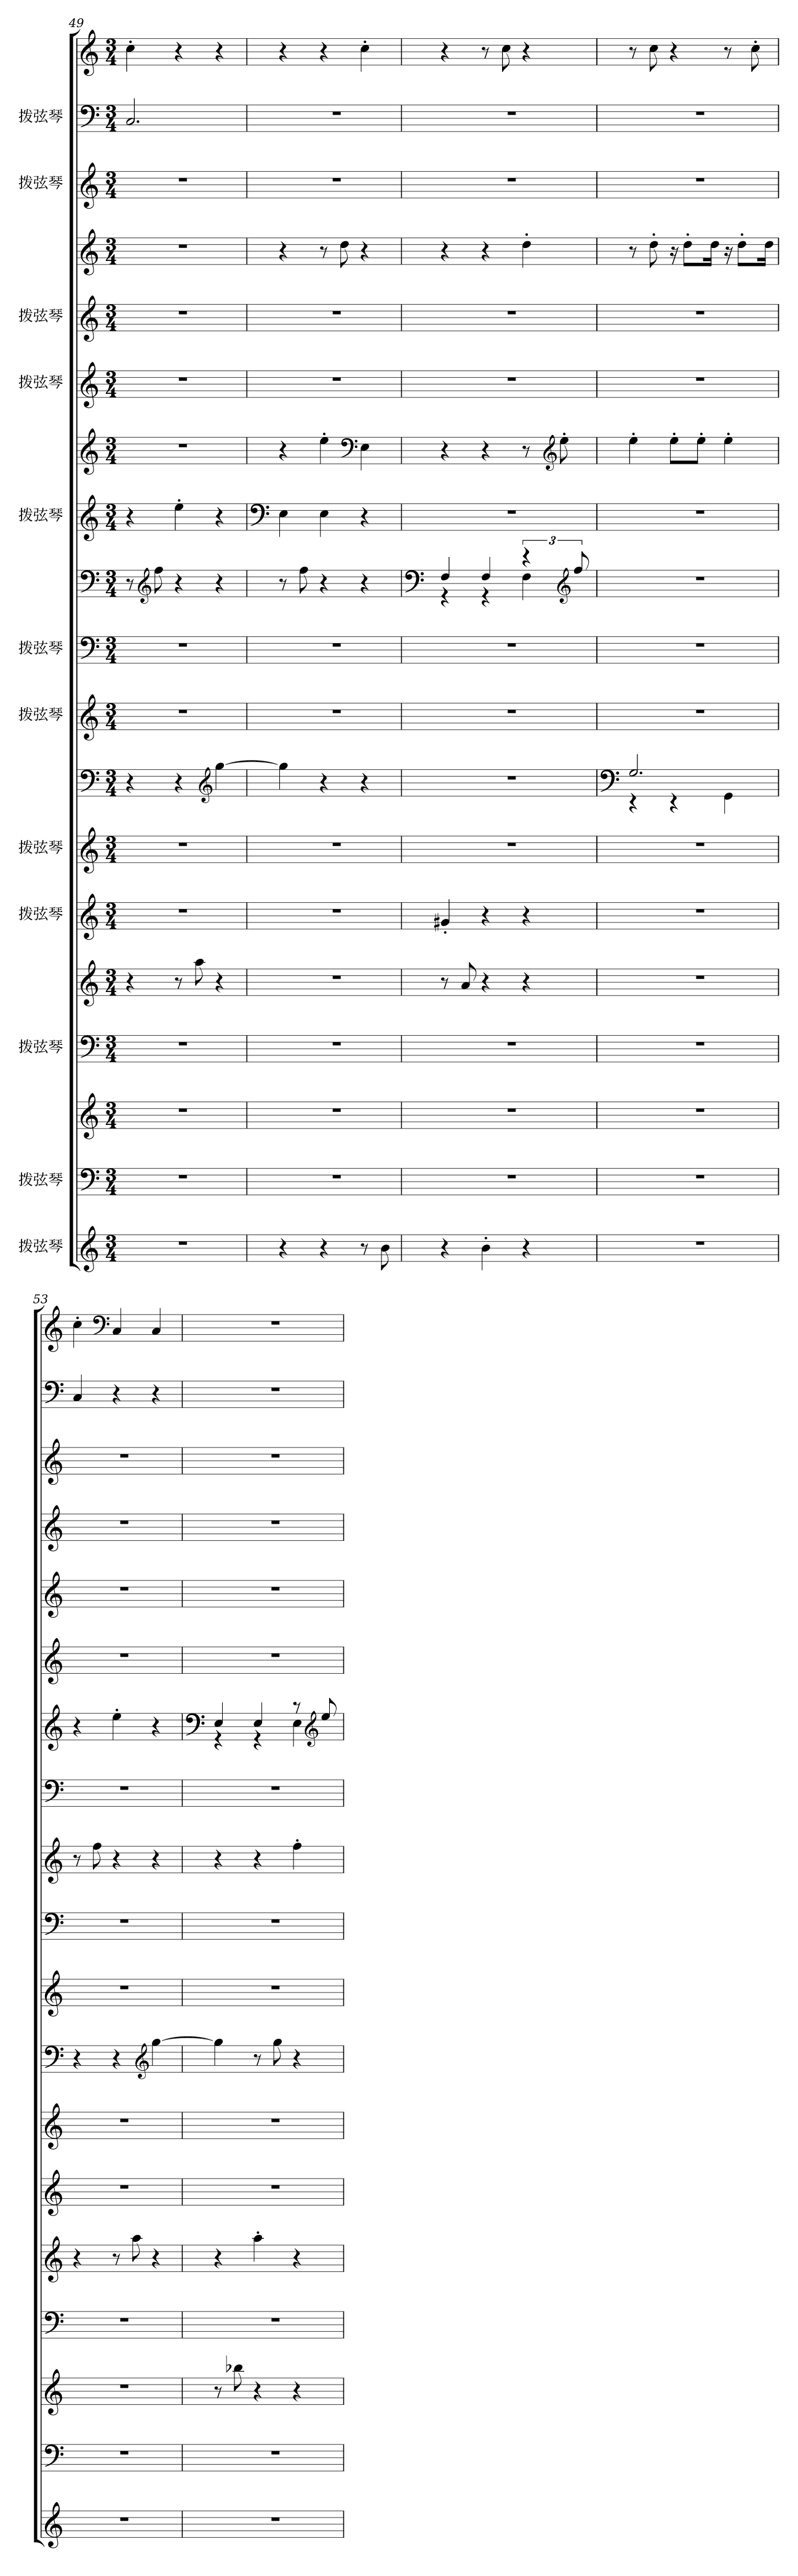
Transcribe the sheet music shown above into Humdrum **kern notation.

**kern	**kern	**kern	**kern	**kern	**kern	**kern	**kern	**kern	**kern	**kern	**kern	**kern	**kern	**kern	**kern	**kern	**kern	**kern
*part12	*part11	*part11	*part10	*part10	*part9	*part8	*part8	*part7	*part6	*part6	*part5	*part5	*part4	*part3	*part3	*part2	*part1	*part1
*staff19	*staff18	*staff17	*staff16	*staff15	*staff14	*staff13	*staff12	*staff11	*staff10	*staff9	*staff8	*staff7	*staff6	*staff5	*staff4	*staff3	*staff2	*staff1
*I"拨弦琴	*I"拨弦琴	*	*I"拨弦琴	*	*I"拨弦琴	*I"拨弦琴	*	*I"拨弦琴	*I"拨弦琴	*	*I"拨弦琴	*	*I"拨弦琴	*I"拨弦琴	*	*I"拨弦琴	*I"拨弦琴	*
*clefG2	*clefF4	*clefG2	*clefF4	*clefG2	*clefG2	*clefG2	*clefF4	*clefG2	*clefF4	*clefF4	*clefG2	*clefG2	*clefG2	*clefG2	*clefG2	*clefG2	*clefF4	*clefG2
*k[]	*k[]	*k[]	*k[]	*k[]	*k[]	*k[]	*k[]	*k[]	*k[]	*k[]	*k[]	*k[]	*k[]	*k[]	*k[]	*k[]	*k[]	*k[]
*M3/4	*M3/4	*M3/4	*M3/4	*M3/4	*M3/4	*M3/4	*M3/4	*M3/4	*M3/4	*M3/4	*M3/4	*M3/4	*M3/4	*M3/4	*M3/4	*M3/4	*M3/4	*M3/4
=49	=49	=49	=49	=49	=49	=49	=49	=49	=49	=49	=49	=49	=49	=49	=49	=49	=49	=49
2.r	2.r	2.r	2.r	4r	2.r	2.r	4r	2.r	2.r	8r	4r	2.r	2.r	2.r	2.r	2.r	2.C/	4cc'\
*	*	*	*	*	*	*	*	*	*	*clefG2	*	*	*	*	*	*	*	*
.	.	.	.	.	.	.	.	.	.	8ff\	.	.	.	.	.	.	.	.
.	.	.	.	8r	.	.	4r	.	.	4r	4ee'\	.	.	.	.	.	.	4r
.	.	.	.	8aa\	.	.	.	.	.	.	.	.	.	.	.	.	.	.
*	*	*	*	*	*	*	*clefG2	*	*	*	*	*	*	*	*	*	*	*
.	.	.	.	4r	.	.	[4gg\	.	.	4r	4r	.	.	.	.	.	.	4r
=50	=50	=50	=50	=50	=50	=50	=50	=50	=50	=50	=50	=50	=50	=50	=50	=50	=50	=50
*	*	*	*	*	*	*	*	*	*	*	*clefF4	*	*	*	*	*	*	*
4r	2.r	2.r	2.r	2.r	2.r	2.r	4gg\]	2.r	2.r	8r	4E\	4r	2.r	2.r	4r	2.r	2.r	4r
.	.	.	.	.	.	.	.	.	.	8ff\	.	.	.	.	.	.	.	.
4r	.	.	.	.	.	.	4r	.	.	4r	4E\	4ee'\	.	.	8r	.	.	4r
.	.	.	.	.	.	.	.	.	.	.	.	.	.	.	8dd\	.	.	.
*	*	*	*	*	*	*	*	*	*	*	*	*clefF4	*	*	*	*	*	*
8r	.	.	.	.	.	.	4r	.	.	4r	4r	4E\	.	.	4r	.	.	4cc'\
8b\	.	.	.	.	.	.	.	.	.	.	.	.	.	.	.	.	.	.
=51	=51	=51	=51	=51	=51	=51	=51	=51	=51	=51	=51	=51	=51	=51	=51	=51	=51	=51
*	*	*	*	*	*	*	*	*	*	*clefF4	*	*	*	*	*	*	*	*
*	*	*	*	*	*	*	*	*	*	*^	*	*	*	*	*	*	*	*
4r	2.r	2.r	2.r	8r	4g#X'/	2.r	2.r	2.r	2.r	4F/	4r	2.r	4r	2.r	2.r	4r	2.r	2.r	4r
.	.	.	.	8a/	.	.	.	.	.	.	.	.	.	.	.	.	.	.	.
4b'\	.	.	.	4r	4r	.	.	.	.	4F/	4r	.	4r	.	.	4r	.	.	8r
.	.	.	.	.	.	.	.	.	.	.	.	.	.	.	.	.	.	.	8cc\
4r	.	.	.	4r	4r	.	.	.	.	6r	4F\	.	8r	.	.	4dd'\	.	.	4r
*	*	*	*	*	*	*	*	*	*	*	*	*	*clefG2	*	*	*	*	*	*
.	.	.	.	.	.	.	.	.	.	.	.	.	8ee'\	.	.	.	.	.	.
*	*	*	*	*	*	*	*	*	*	*clefG2	*	*	*	*	*	*	*	*	*
.	.	.	.	.	.	.	.	.	.	12ff/	.	.	.	.	.	.	.	.	.
*	*	*	*	*	*	*	*	*	*	*v	*v	*	*	*	*	*	*	*	*
!!LO:PB:g=z
=52	=52	=52	=52	=52	=52	=52	=52	=52	=52	=52	=52	=52	=52	=52	=52	=52	=52	=52
*	*	*	*	*	*	*	*clefF4	*	*	*	*	*	*	*	*	*	*	*
*	*	*	*	*	*	*	*^	*	*	*	*	*	*	*	*	*	*	*
2.r	2.r	2.r	2.r	2.r	2.r	2.r	2.G/	4r	2.r	2.r	2.r	2.r	4ee'\	2.r	2.r	8r	2.r	2.r	8r
.	.	.	.	.	.	.	.	.	.	.	.	.	.	.	.	8dd'\	.	.	8cc\
.	.	.	.	.	.	.	.	4r	.	.	.	.	8ee'\L	.	.	16r	.	.	4r
.	.	.	.	.	.	.	.	.	.	.	.	.	.	.	.	8dd'\L	.	.	.
.	.	.	.	.	.	.	.	.	.	.	.	.	8ee'\J	.	.	.	.	.	.
.	.	.	.	.	.	.	.	.	.	.	.	.	.	.	.	16dd\Jk	.	.	.
.	.	.	.	.	.	.	.	4GG\	.	.	.	.	4ee'\	.	.	16r	.	.	8r
.	.	.	.	.	.	.	.	.	.	.	.	.	.	.	.	8dd'\L	.	.	.
.	.	.	.	.	.	.	.	.	.	.	.	.	.	.	.	.	.	.	8cc'\
.	.	.	.	.	.	.	.	.	.	.	.	.	.	.	.	16dd\Jk	.	.	.
*	*	*	*	*	*	*	*v	*v	*	*	*	*	*	*	*	*	*	*	*
=53	=53	=53	=53	=53	=53	=53	=53	=53	=53	=53	=53	=53	=53	=53	=53	=53	=53	=53
2.r	2.r	2.r	2.r	4r	2.r	2.r	4r	2.r	2.r	8r	2.r	4r	2.r	2.r	2.r	2.r	4C/	4cc'\
.	.	.	.	.	.	.	.	.	.	8ff\	.	.	.	.	.	.	.	.
*	*	*	*	*	*	*	*	*	*	*	*	*	*	*	*	*	*	*clefF4
.	.	.	.	8r	.	.	4r	.	.	4r	.	4ee'\	.	.	.	.	4r	4C/
.	.	.	.	8aa\	.	.	.	.	.	.	.	.	.	.	.	.	.	.
*	*	*	*	*	*	*	*clefG2	*	*	*	*	*	*	*	*	*	*	*
.	.	.	.	4r	.	.	[4gg\	.	.	4r	.	4r	.	.	.	.	4r	4C/
=54	=54	=54	=54	=54	=54	=54	=54	=54	=54	=54	=54	=54	=54	=54	=54	=54	=54	=54
*	*	*	*	*	*	*	*	*	*	*	*	*clefF4	*	*	*	*	*	*
*	*	*	*	*	*	*	*	*	*	*	*	*^	*	*	*	*	*	*
2.r	2.r	8r	2.r	4r	2.r	2.r	4gg\]	2.r	2.r	4r	2.r	4E/	4r	2.r	2.r	2.r	2.r	2.r	2.r
.	.	8bb-X\	.	.	.	.	.	.	.	.	.	.	.	.	.	.	.	.	.
.	.	4r	.	4aa'\	.	.	8r	.	.	4r	.	4E/	4r	.	.	.	.	.	.
.	.	.	.	.	.	.	8gg\	.	.	.	.	.	.	.	.	.	.	.	.
.	.	4r	.	4r	.	.	4r	.	.	4ff'\	.	8r	4E\	.	.	.	.	.	.
*	*	*	*	*	*	*	*	*	*	*	*	*clefG2	*	*	*	*	*	*	*
.	.	.	.	.	.	.	.	.	.	.	.	8ee/	.	.	.	.	.	.	.
*	*	*	*	*	*	*	*	*	*	*	*	*v	*v	*	*	*	*	*	*
=	=	=	=	=	=	=	=	=	=	=	=	=	=	=	=	=	=	=
*-	*-	*-	*-	*-	*-	*-	*-	*-	*-	*-	*-	*-	*-	*-	*-	*-	*-	*-
